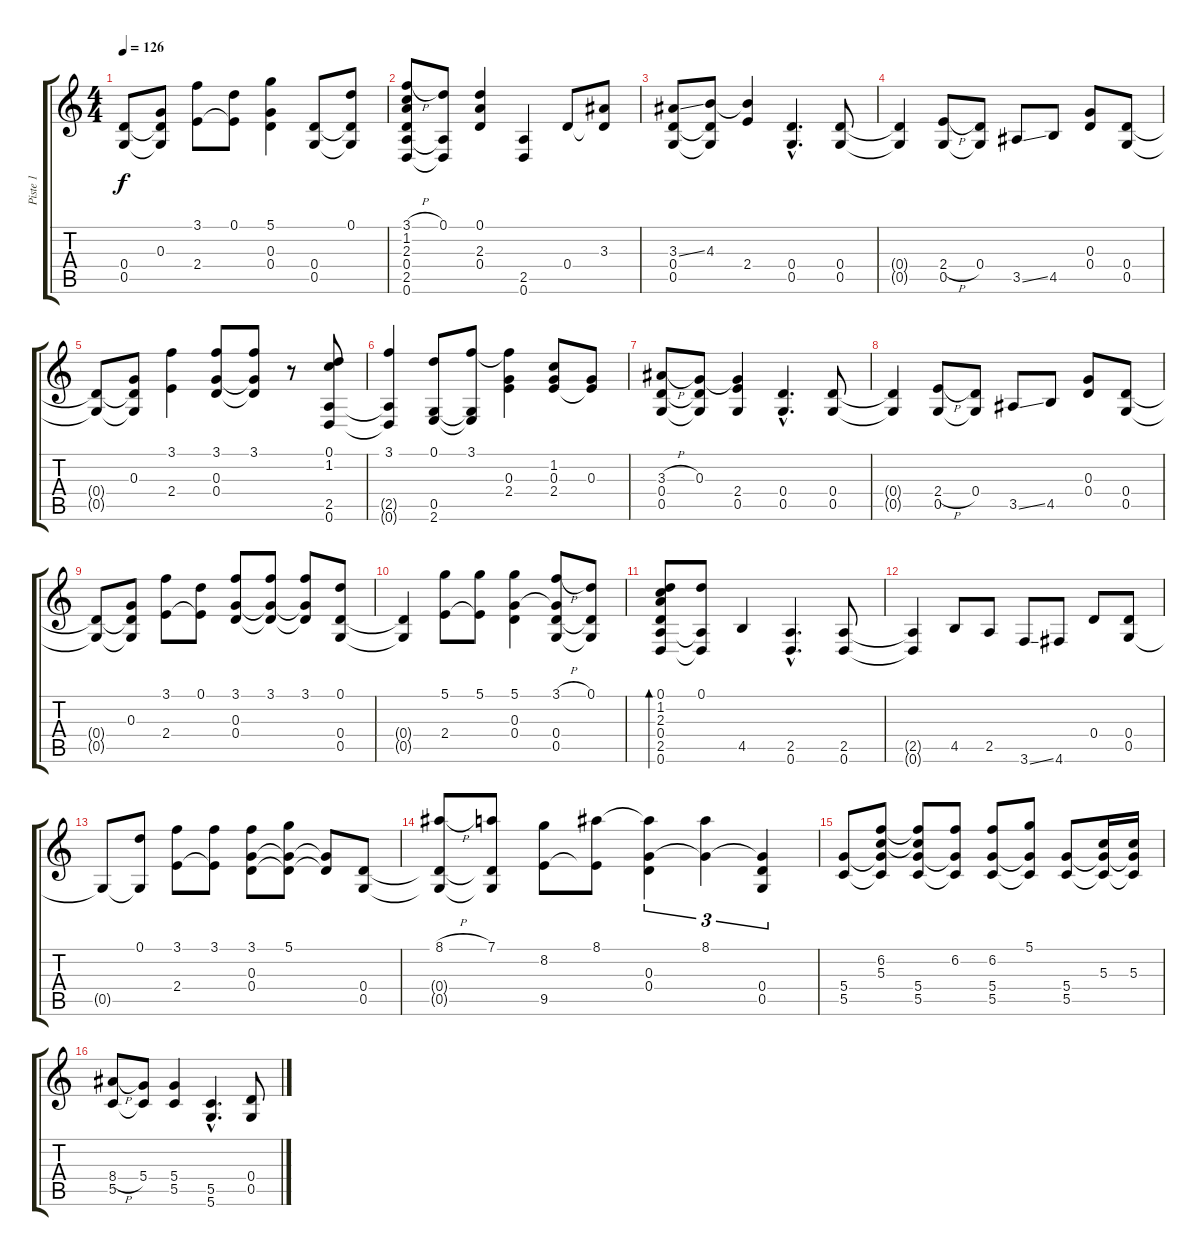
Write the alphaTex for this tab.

\track ("Piste 1" "Piste 1") {instrument acousticguitarsteel}
\staff {score tabs}
\tuning (D4 B3 G3 D3 G2 D2) {hide}
\ts (4 4)
\tempo 126
\clef g2
\ks c
(0.4{t} 0.5{t}).8{dy f} (0.3 0.4{t} 0.5{t}).8 (3.1 2.4).8 (0.1 2.4{t}).8 (5.1 0.3 0.4).4 (0.4 0.5).8 (0.1 0.4{t} 0.5{t}).8 |
(3.1{h} 1.2 2.3 0.4 2.5 0.6).8 (0.1 2.5{t} 0.6{t}).8 (0.1 2.3 0.4).4 (2.5 0.6).4 0.4.8 (3.3 0.4{t}).8 |
(3.3{ss} 0.4 0.5).8 (4.3 0.4{t} 0.5{t}).8 (4.3{t} 2.4).4 (0.4{hac} 0.5{hac}).4{d} (0.4 0.5).8 |
(0.4{t} 0.5{t}).4 (2.4{h} 0.5).8 (0.4 0.5{t}).8 3.5{ss}.8 4.5.8 (0.3 0.4).8 (0.4 0.5).8 |
(0.4{t} 0.5{t}).8 (0.3 0.4{t} 0.5{t}).8 (3.1 2.4).4 (3.1 0.3 0.4).8 (3.1 0.3{t} 0.4{t}).8 r.8 (0.1 1.2 2.5 0.6).8 |
(3.1 2.5{t} 0.6{t}).4 (0.1 0.5 2.6).8 (3.1 0.5{t} 2.6{t}).8 (3.1{t} 0.3 2.4).4 (1.2 0.3 2.4).8 (0.3 2.4{t}).8 |
(3.3{h} 0.4 0.5).8 (0.3 0.4{t} 0.5{t}).8 (0.3{t} 2.4 0.5).4 (0.4{hac} 0.5{hac}).4{d} (0.4 0.5).8 |
(0.4{t} 0.5{t}).4 (2.4{h} 0.5).8 (0.4 0.5{t}).8 3.5{ss}.8 4.5.8 (0.3 0.4).8 (0.4 0.5).8 |
(0.4{t} 0.5{t}).8 (0.3 0.4{t} 0.5{t}).8 (3.1 2.4).8 (0.1 2.4{t}).8 (3.1 0.3 0.4).8 (3.1 0.3{t} 0.4{t}).8 (3.1 0.3{t} 0.4{t}).8 (0.1 0.4 0.5).8 |
(0.4{t} 0.5{t}).4 (5.1 2.4).8 (5.1 2.4{t}).8 (5.1 0.3 0.4).4 (3.1{h} 0.3{t} 0.4 0.5).8 (0.1 0.4{t} 0.5{t}).8 |
(0.1 1.2 2.3 0.4 2.5 0.6).8{bd 120} (0.1 2.5{t} 0.6{t}).8 4.5.4 (2.5{hac} 0.6{hac}).4{d} (2.5 0.6).8 |
(2.5{t} 0.6{t}).4 4.5.8 2.5.8 3.6{ss}.8 4.6.8 0.4.8 (0.4 0.5).8 |
0.5{t}.8 (0.1 0.5{t}).8 (3.1 2.4).8 (3.1 2.4{t}).8 (3.1 0.3 0.4).8 (5.1 0.3{t} 0.4{t}).8 (0.3{t} 0.4{t}).8 (0.4 0.5).8 |
(8.1{h} 0.4{t} 0.5{t}).8 (7.1 0.4{t} 0.5{t}).8 (8.2 9.5).8 (8.1 9.5{t}).8 (8.1{t} 0.3 0.4).4{tu (3 2)} (8.1 0.3{t}).4{tu (3 2)} (0.3{t} 0.4 0.5).4{tu (3 2)} |
(5.4 5.5).8 (6.2 5.3 5.4{t} 5.5{t}).8 (6.2{t} 5.3{t} 5.4 5.5).8 (6.2 5.4{t} 5.5{t}).8 (6.2 5.4 5.5).8 (5.1 5.4{t} 5.5{t}).8 (5.4 5.5).8 (5.3 5.4{t} 5.5{t}).16 (5.3 5.4{t} 5.5{t}).16 |
(8.4{h} 5.5).8 (5.4 5.5{t}).8 (5.4 5.5).4 (5.5{hac} 5.6{hac}).4{d} (0.4 0.5).8
